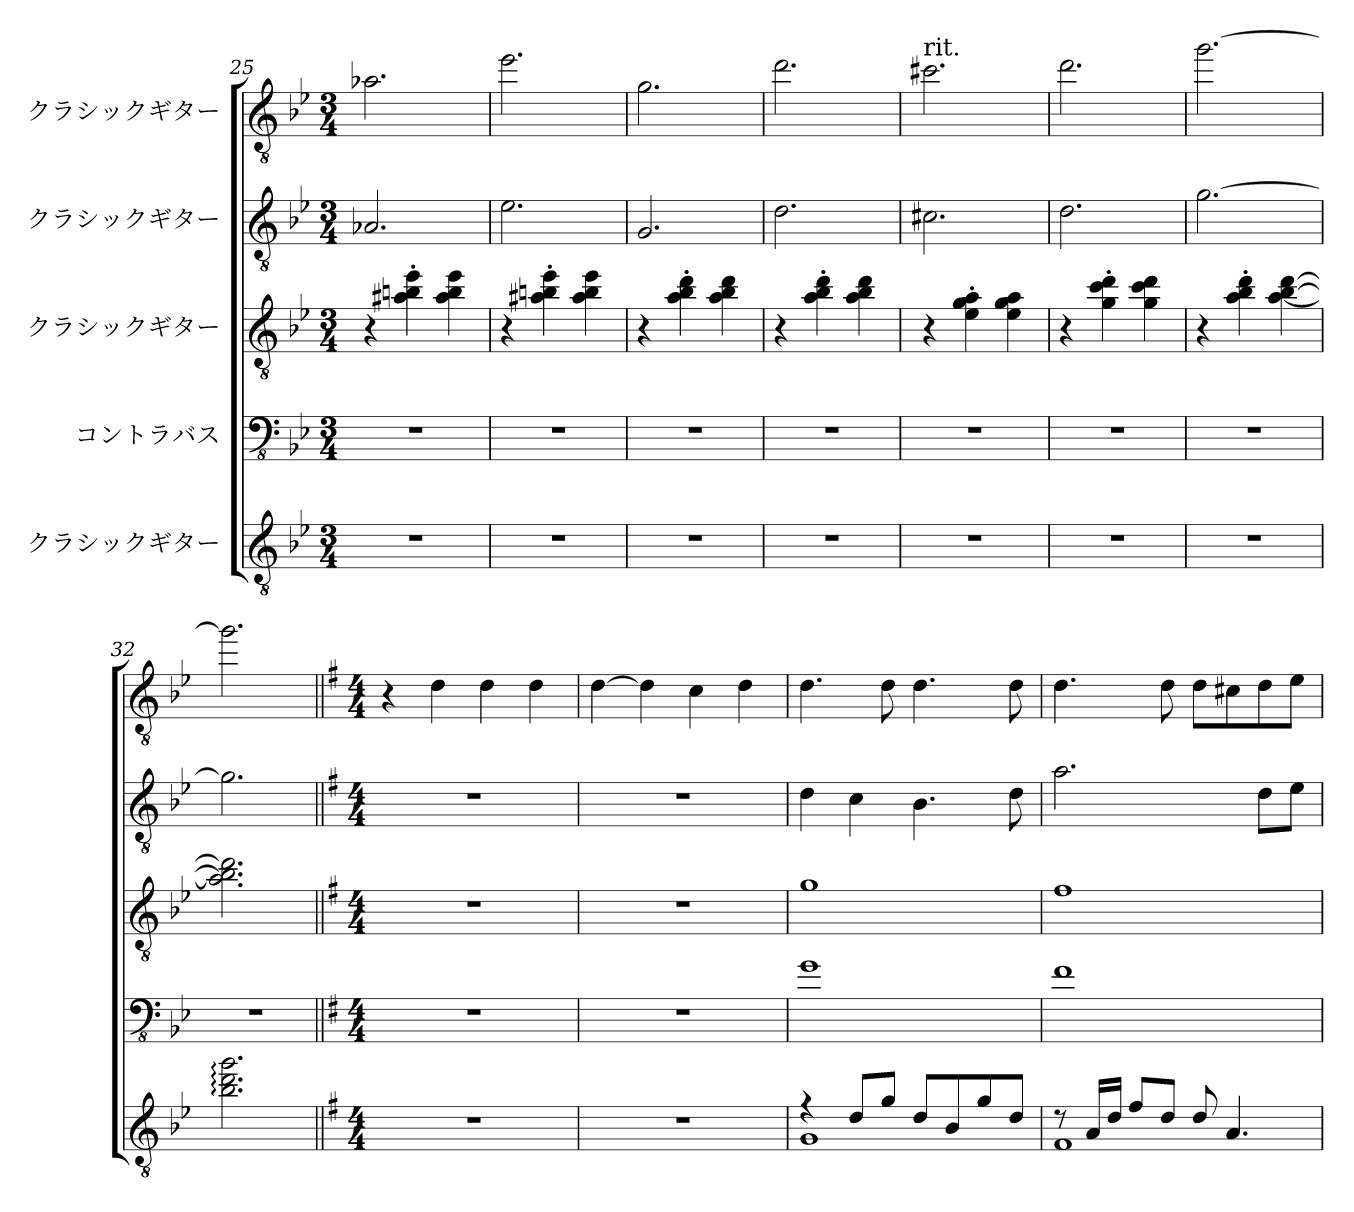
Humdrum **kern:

**kern	**kern	**kern	**kern	**kern
*part5	*part4	*part3	*part2	*part1
*staff5	*staff4	*staff3	*staff2	*staff1
*I"クラシックギター	*I"コントラバス	*I"クラシックギター	*I"クラシックギター	*I"クラシックギター
!!LO:PB:g=z
*clefGv2	*clefFv4	*clefGv2	*clefGv2	*clefGv2
*	*ITrd7c12	*	*	*
*k[b-e-]	*k[b-e-]	*k[b-e-]	*k[b-e-]	*k[b-e-]
*M3/4	*M3/4	*M3/4	*M3/4	*M3/4
=25	=25	=25	=25	=25
2.r	2.r	4r	2.A-X/	2.a-X\
.	.	4a#X\' 4bn\' 4ee-\'	.	.
.	.	4a#\ 4b\ 4ee-\	.	.
=26	=26	=26	=26	=26
2.r	2.r	4r	2.e-\	2.ee-\
.	.	4a#X\' 4bn\' 4ee-\'	.	.
.	.	4a#\ 4b\ 4ee-\	.	.
=27	=27	=27	=27	=27
2.r	2.r	4r	2.G/	2.g\
.	.	4a\' 4b-\' 4dd\'	.	.
.	.	4a\ 4b-\ 4dd\	.	.
=28	=28	=28	=28	=28
2.r	2.r	4r	2.d\	2.dd\
.	.	4a\' 4b-\' 4dd\'	.	.
.	.	4a\ 4b-\ 4dd\	.	.
=29	=29	=29	=29	=29
!	!	!	!	!LO:TX:a:t=rit.
2.r	2.r	4r	2.c#X\	2.cc#X\
.	.	4e-\' 4g\' 4a\'	.	.
.	.	4e-\ 4g\ 4a\	.	.
=30	=30	=30	=30	=30
2.r	2.r	4r	2.d\	2.dd\
.	.	4g\' 4cc\' 4dd\'	.	.
.	.	4g\ 4cc\ 4dd\	.	.
!!LO:LB:g=z
=31	=31	=31	=31	=31
2.r	2.r	4r	[2.g\	[2.gg\
.	.	4a\' 4b-\' 4dd\'	.	.
.	.	[4a\ [4b-\ [4dd\	.	.
=32	=32	=32	=32	=32
2.b-\: 2.dd\: 2.gg\:	2.r	2.a\] 2.b-\] 2.dd\]	2.g\]	2.gg\]
=33||	=33||	=33||	=33||	=33||
!!LO:REH:place=s1:a:B:fs=14:t=S1
*k[f#]	*k[f#]	*k[f#]	*k[f#]	*k[f#]
*M4/4	*M4/4	*M4/4	*M4/4	*M4/4
*	*	*	*	*MM90
1r	1r	1r	1r	4r
.	.	.	.	4d\
.	.	.	.	4d\
.	.	.	.	4d\
=34	=34	=34	=34	=34
1r	1r	1r	1r	[4d\
.	.	.	.	4d\]
.	.	.	.	4c\
.	.	.	.	4d\
=35	=35	=35	=35	=35
*^	*	*	*	*
4r	1G	1GG	1g	4d\	4.d\
8d/L	.	.	.	4c\	.
8g/J	.	.	.	.	8d\
8d/L	.	.	.	4.B\	4.d\
8B/	.	.	.	.	.
8g/	.	.	.	.	.
8d/J	.	.	.	8d\	8d\
=36	=36	=36	=36	=36	=36
8r	1F#	1FF#	1f#	2.a\	4.d\
16A/LL	.	.	.	.	.
16d/JJ	.	.	.	.	.
8f#/L	.	.	.	.	.
8d/J	.	.	.	.	8d\
8d/	.	.	.	.	8d\L
4.A/	.	.	.	.	8c#X\
.	.	.	.	8d\L	8d\
.	.	.	.	8e\J	8e\J
*v	*v	*	*	*	*
=	=	=	=	=
*-	*-	*-	*-	*-
